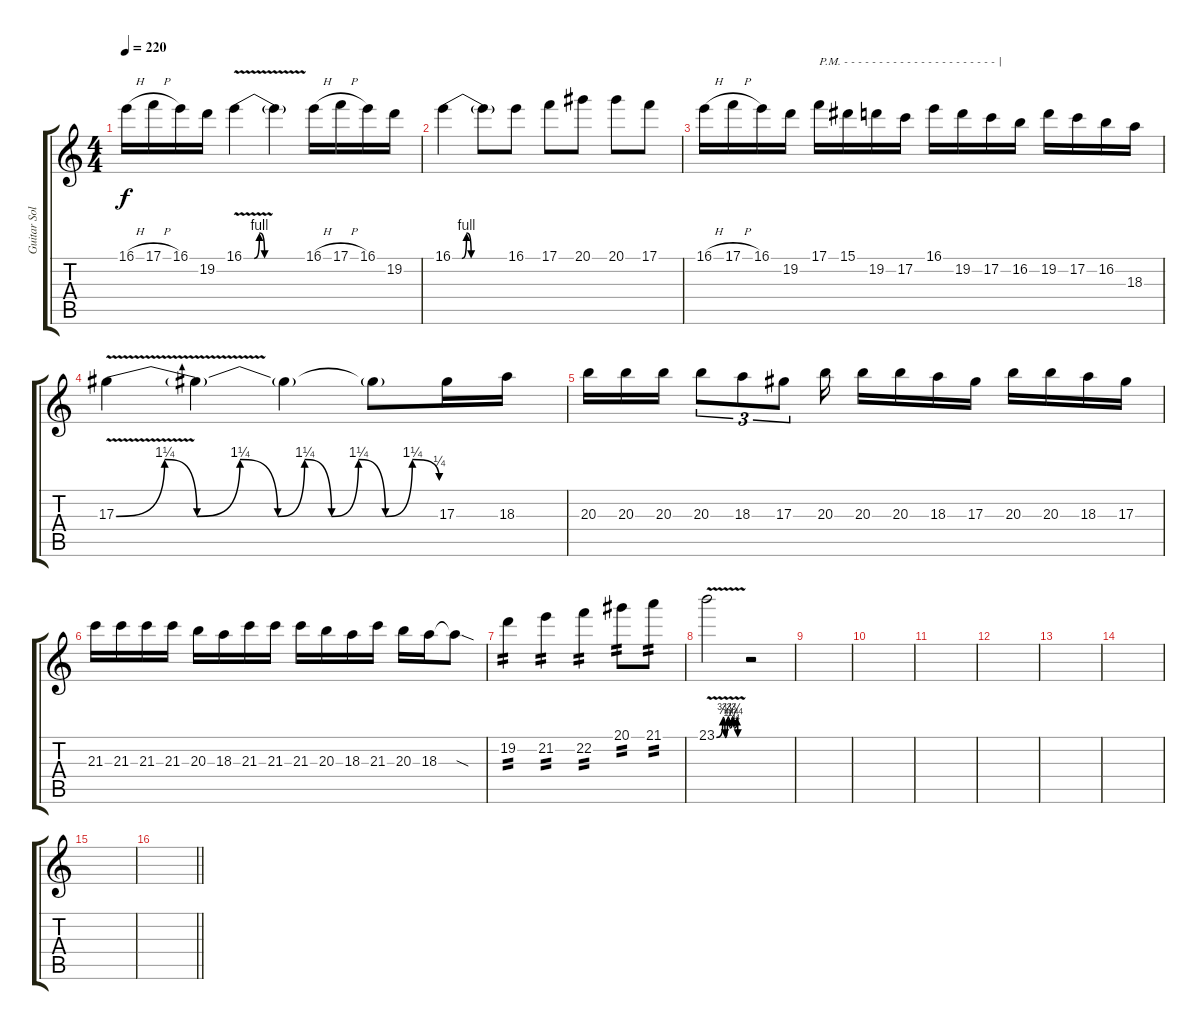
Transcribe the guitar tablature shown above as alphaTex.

\track ("Guitar Solo 2" "Guitar Sol") {instrument overdrivenguitar}
\staff {score tabs}
\tuning (C4 G3 Eb3 Bb2 F2 C2) {hide}
\ts (4 4)
\tempo 220
\clef g2
\ks c
16.1{h}.16{dy f} 17.1{h}.16 16.1.16 19.2.16 16.1{be (custom 0 0 10 0 15 4 20 0 60 0) v}.4 16.1{t}.4 16.1{h}.16 17.1{h}.16 16.1.16 19.2.16 |
16.1{be (custom 0 0 10 0 15 4 20 0 60 0)}.4 16.1{t}.8 16.1.8 17.1.8 20.1.8 20.1.8 17.1.8 |
16.1{h}.16 17.1{h}.16 16.1.16 19.2.16 17.1.16{txt "P.M. - - - - - - - - - - - - - - - - - - - - - - |"} 15.1.16 19.2.16 17.2.16 16.1.16 19.2.16 17.2.16 16.2.16 19.2.16 17.2.16 16.2.16 18.3.16 |
17.3{be (custom 0 0 9 5 15 0 23 5 30 0 35 5 40 0 45 5 50 0 55 5 60 1) v}.4 17.3{t}.4 17.3{t}.4 17.3{t}.8 17.3.16 18.3.16 |
20.3.16 20.3.16 20.3.16 20.3.8{tu (3 2)} 18.3.8{tu (3 2)} 17.3.8{tu (3 2)} 20.3.16 20.3.16 20.3.16 18.3.16 17.3.16 20.3.16 20.3.16 18.3.16 17.3.16 |
21.3.16 21.3.16 21.3.16 21.3.16 20.3.16 18.3.16 21.3.16 21.3.16 21.3.16 20.3.16 18.3.16 21.3.16 20.3.16 18.3.16 18.3{sod t}.8 |
19.2.4{tp 2} 21.2.4{tp 2} 22.2.4{tp 2} 20.1.8{tp 2} 21.1.8{tp 2} |
23.1{be (custom 0 0 15 3 20 0 26 3 31 1 37 3 41 1 48 3 50 0 60 0) v}.2 r.2 |
|
|
|
|
|
|
|
\barLineRight lightlight
